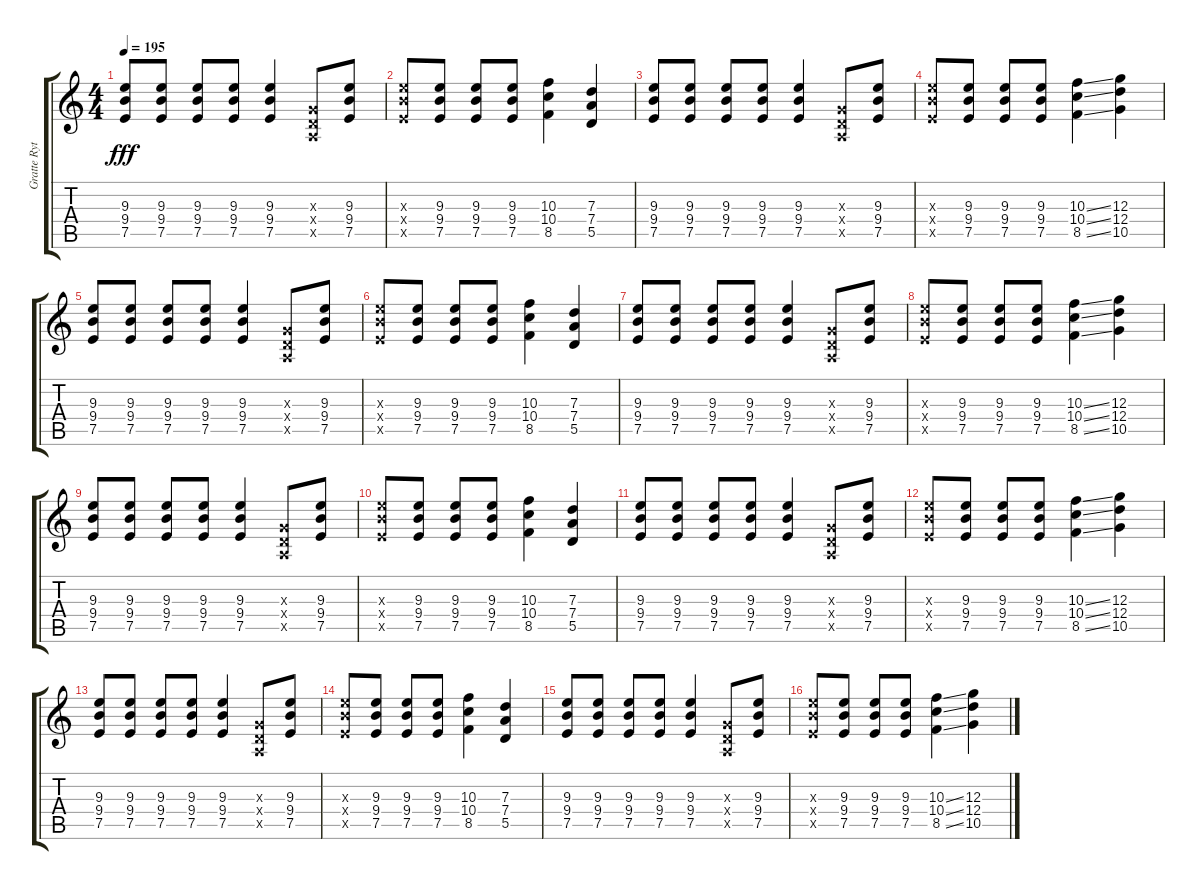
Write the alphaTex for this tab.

\track ("Gratte Rythme" "Gratte Ryt") {instrument overdrivenguitar}
\staff {score tabs}
\tuning (E4 B3 G3 D3 A2 E2) {hide}
\ts (4 4)
\tempo 195
\clef g2
\ks c
(9.3 9.4 7.5).8{dy fff} (9.3 9.4 7.5).8 (9.3 9.4 7.5).8 (9.3 9.4 7.5).8 (9.3 9.4 7.5).4 (0.3{x} 0.4{x} 0.5{x}).8 (9.3 9.4 7.5).8 |
(9.3{x} 9.4{x} 7.5{x}).8 (9.3 9.4 7.5).8 (9.3 9.4 7.5).8 (9.3 9.4 7.5).8 (10.3 10.4 8.5).4 (7.3 7.4 5.5).4 |
(9.3 9.4 7.5).8 (9.3 9.4 7.5).8 (9.3 9.4 7.5).8 (9.3 9.4 7.5).8 (9.3 9.4 7.5).4 (0.3{x} 0.4{x} 0.5{x}).8 (9.3 9.4 7.5).8 |
(9.3{x} 9.4{x} 7.5{x}).8 (9.3 9.4 7.5).8 (9.3 9.4 7.5).8 (9.3 9.4 7.5).8 (10.3{ss} 10.4{ss} 8.5{ss}).4 (12.3 12.4 10.5).4 |
(9.3 9.4 7.5).8 (9.3 9.4 7.5).8 (9.3 9.4 7.5).8 (9.3 9.4 7.5).8 (9.3 9.4 7.5).4 (0.3{x} 0.4{x} 0.5{x}).8 (9.3 9.4 7.5).8 |
(9.3{x} 9.4{x} 7.5{x}).8 (9.3 9.4 7.5).8 (9.3 9.4 7.5).8 (9.3 9.4 7.5).8 (10.3 10.4 8.5).4 (7.3 7.4 5.5).4 |
(9.3 9.4 7.5).8 (9.3 9.4 7.5).8 (9.3 9.4 7.5).8 (9.3 9.4 7.5).8 (9.3 9.4 7.5).4 (0.3{x} 0.4{x} 0.5{x}).8 (9.3 9.4 7.5).8 |
(9.3{x} 9.4{x} 7.5{x}).8 (9.3 9.4 7.5).8 (9.3 9.4 7.5).8 (9.3 9.4 7.5).8 (10.3{ss} 10.4{ss} 8.5{ss}).4 (12.3 12.4 10.5).4 |
(9.3 9.4 7.5).8 (9.3 9.4 7.5).8 (9.3 9.4 7.5).8 (9.3 9.4 7.5).8 (9.3 9.4 7.5).4 (0.3{x} 0.4{x} 0.5{x}).8 (9.3 9.4 7.5).8 |
(9.3{x} 9.4{x} 7.5{x}).8 (9.3 9.4 7.5).8 (9.3 9.4 7.5).8 (9.3 9.4 7.5).8 (10.3 10.4 8.5).4 (7.3 7.4 5.5).4 |
(9.3 9.4 7.5).8 (9.3 9.4 7.5).8 (9.3 9.4 7.5).8 (9.3 9.4 7.5).8 (9.3 9.4 7.5).4 (0.3{x} 0.4{x} 0.5{x}).8 (9.3 9.4 7.5).8 |
(9.3{x} 9.4{x} 7.5{x}).8 (9.3 9.4 7.5).8 (9.3 9.4 7.5).8 (9.3 9.4 7.5).8 (10.3{ss} 10.4{ss} 8.5{ss}).4 (12.3 12.4 10.5).4 |
(9.3 9.4 7.5).8 (9.3 9.4 7.5).8 (9.3 9.4 7.5).8 (9.3 9.4 7.5).8 (9.3 9.4 7.5).4 (0.3{x} 0.4{x} 0.5{x}).8 (9.3 9.4 7.5).8 |
(9.3{x} 9.4{x} 7.5{x}).8 (9.3 9.4 7.5).8 (9.3 9.4 7.5).8 (9.3 9.4 7.5).8 (10.3 10.4 8.5).4 (7.3 7.4 5.5).4 |
(9.3 9.4 7.5).8 (9.3 9.4 7.5).8 (9.3 9.4 7.5).8 (9.3 9.4 7.5).8 (9.3 9.4 7.5).4 (0.3{x} 0.4{x} 0.5{x}).8 (9.3 9.4 7.5).8 |
(9.3{x} 9.4{x} 7.5{x}).8 (9.3 9.4 7.5).8 (9.3 9.4 7.5).8 (9.3 9.4 7.5).8 (10.3{ss} 10.4{ss} 8.5{ss}).4 (12.3 12.4 10.5).4
